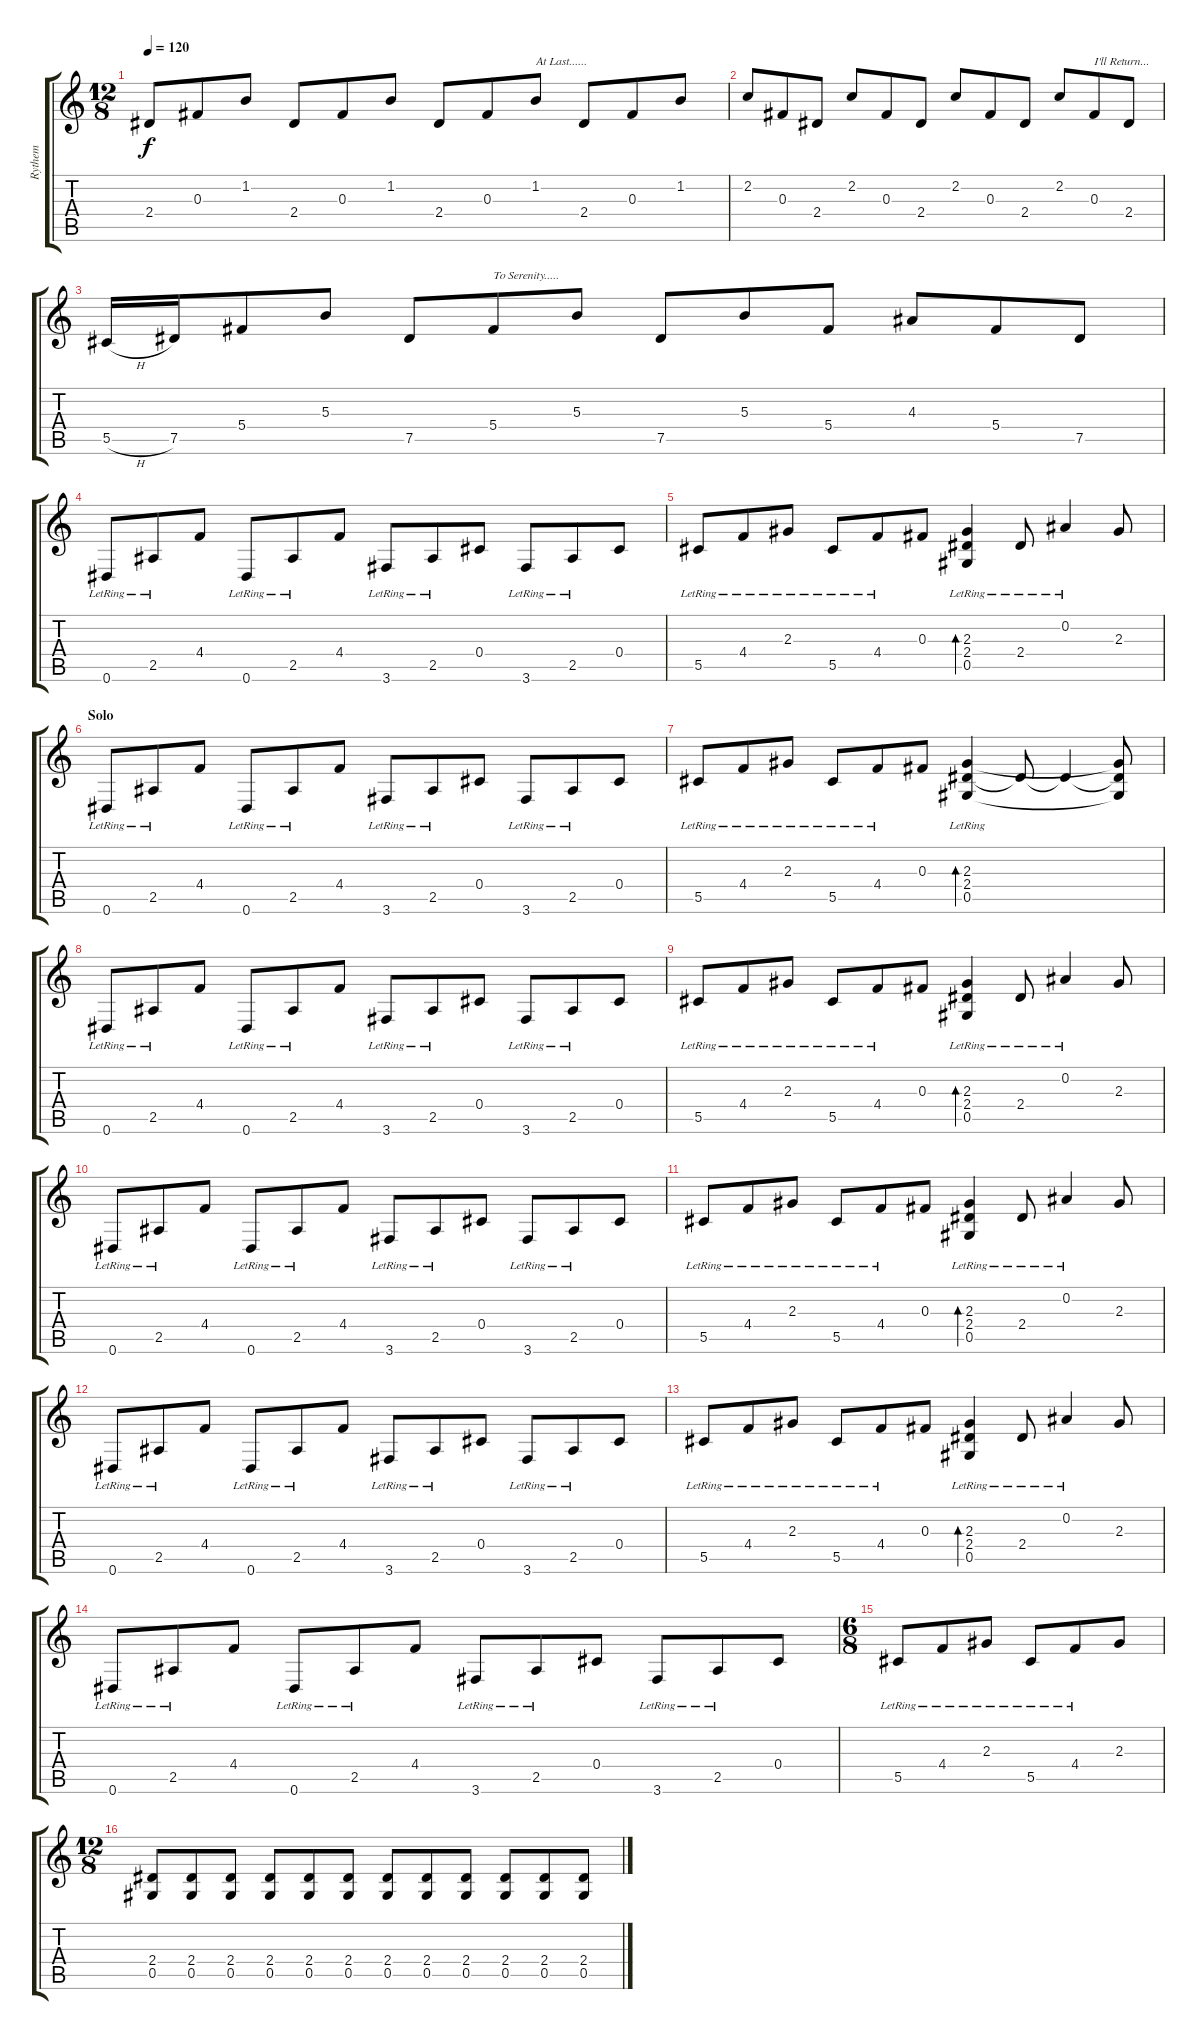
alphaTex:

\track ("Rythem" "Rythem") {instrument acousticguitarnylon}
\staff {score tabs}
\tuning (Eb4 Bb3 Gb3 Db3 Ab2 Eb2) {hide}
\ts (12 8)
\tempo 120
\clef g2
\ks c
2.4.8{dy f} 0.3.8 1.2.8 2.4.8 0.3.8 1.2.8 2.4.8 0.3.8 1.2.8{txt "At Last......"} 2.4.8 0.3.8 1.2.8 |
2.2.8 0.3.8 2.4.8 2.2.8 0.3.8 2.4.8 2.2.8 0.3.8 2.4.8 2.2.8 0.3.8{txt "I'll Return..."} 2.4.8 |
5.5{h}.16 7.5.16 5.4.8 5.3.8 7.5.8 5.4.8{txt "To Serenity....."} 5.3.8 7.5.8 5.3.8 5.4.8 4.3.8 5.4.8 7.5.8 |
0.6{lr}.8 2.5{lr}.8 4.4.8 0.6{lr}.8 2.5{lr}.8 4.4.8 3.6{lr}.8 2.5{lr}.8 0.4.8 3.6{lr}.8 2.5{lr}.8 0.4.8 |
5.5{lr}.8 4.4{lr}.8 2.3{lr}.8 5.5{lr}.8 4.4{lr}.8 0.3.8 (2.3{lr} 2.4 0.5{lr}).4{bd 240} 2.4{lr}.8 0.2{lr}.4 2.3.8 |
\section ("" "Solo")
0.6{lr}.8 2.5{lr}.8 4.4.8 0.6{lr}.8 2.5{lr}.8 4.4.8 3.6{lr}.8 2.5{lr}.8 0.4.8 3.6{lr}.8 2.5{lr}.8 0.4.8 |
5.5{lr}.8 4.4{lr}.8 2.3{lr}.8 5.5{lr}.8 4.4{lr}.8 0.3.8 (2.3{lr} 2.4 0.5{lr}).4{bd 240} 2.4{t}.8 2.4{t}.4 (2.3{t} 2.4{t} 0.5{t}).8 |
0.6{lr}.8 2.5{lr}.8 4.4.8 0.6{lr}.8 2.5{lr}.8 4.4.8 3.6{lr}.8 2.5{lr}.8 0.4.8 3.6{lr}.8 2.5{lr}.8 0.4.8 |
5.5{lr}.8 4.4{lr}.8 2.3{lr}.8 5.5{lr}.8 4.4{lr}.8 0.3.8 (2.3{lr} 2.4 0.5{lr}).4{bd 240} 2.4{lr}.8 0.2{lr}.4 2.3.8 |
0.6{lr}.8 2.5{lr}.8 4.4.8 0.6{lr}.8 2.5{lr}.8 4.4.8 3.6{lr}.8 2.5{lr}.8 0.4.8 3.6{lr}.8 2.5{lr}.8 0.4.8 |
5.5{lr}.8 4.4{lr}.8 2.3{lr}.8 5.5{lr}.8 4.4{lr}.8 0.3.8 (2.3{lr} 2.4 0.5{lr}).4{bd 240} 2.4{lr}.8 0.2{lr}.4 2.3.8 |
0.6{lr}.8 2.5{lr}.8 4.4.8 0.6{lr}.8 2.5{lr}.8 4.4.8 3.6{lr}.8 2.5{lr}.8 0.4.8 3.6{lr}.8 2.5{lr}.8 0.4.8 |
5.5{lr}.8 4.4{lr}.8 2.3{lr}.8 5.5{lr}.8 4.4{lr}.8 0.3.8 (2.3{lr} 2.4 0.5{lr}).4{bd 240} 2.4{lr}.8 0.2{lr}.4 2.3.8 |
0.6{lr}.8 2.5{lr}.8 4.4.8 0.6{lr}.8 2.5{lr}.8 4.4.8 3.6{lr}.8 2.5{lr}.8 0.4.8 3.6{lr}.8 2.5{lr}.8 0.4.8 |
\ts (6 8)
5.5{lr}.8 4.4{lr}.8 2.3{lr}.8 5.5{lr}.8 4.4{lr}.8 2.3.8 |
\ts (12 8)
(2.4 0.5).8{instrument distortionguitar} (2.4 0.5).8 (2.4 0.5).8 (2.4 0.5).8 (2.4 0.5).8 (2.4 0.5).8 (2.4 0.5).8 (2.4 0.5).8 (2.4 0.5).8 (2.4 0.5).8 (2.4 0.5).8 (2.4 0.5).8
